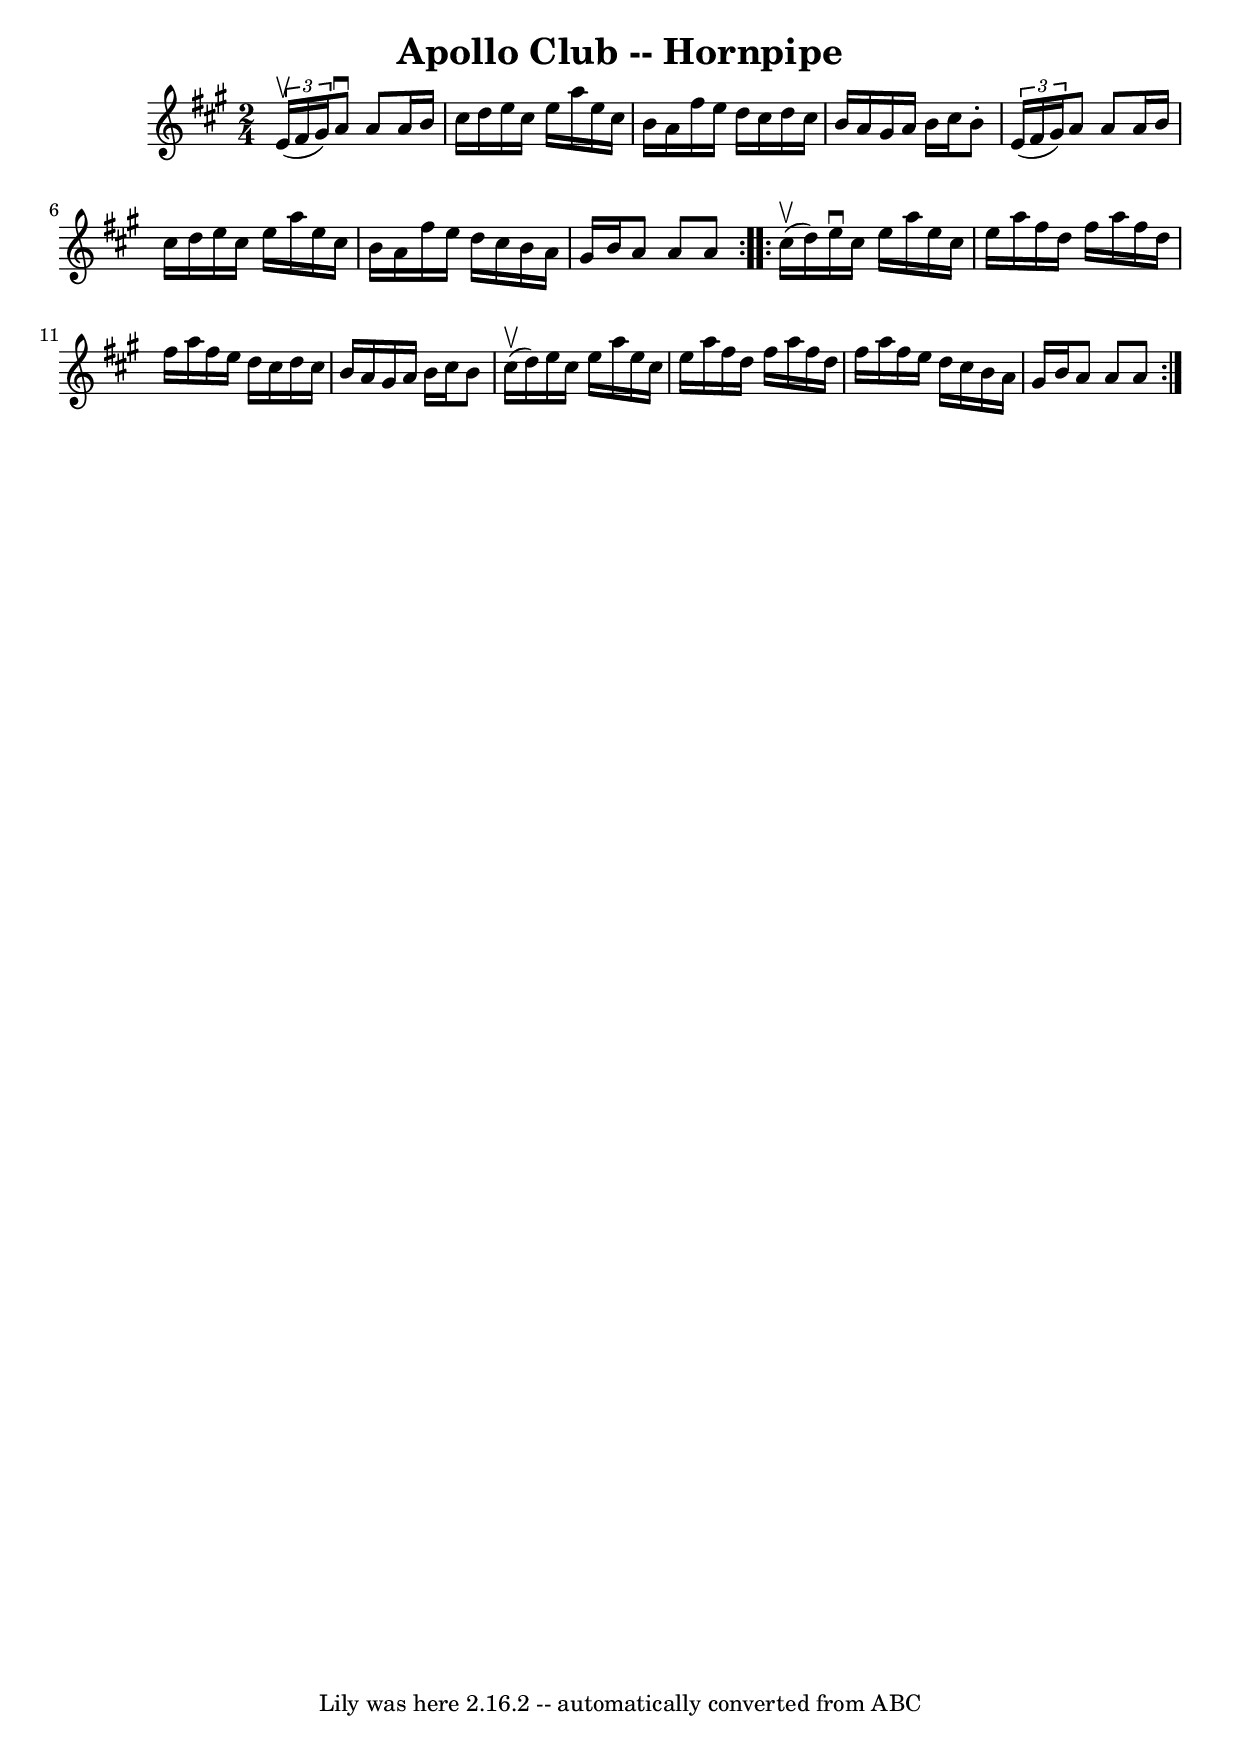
\version "2.7.40"
\include "Mammoth.ily"
\header {
	book = "Cole's 1000 Fiddle Tunes"
	crossRefNumber = "1"
	footnotes = ""
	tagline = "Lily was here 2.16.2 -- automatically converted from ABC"
	title = "Apollo Club -- Hornpipe"
}
voicedefault =  {
\set Score.defaultBarType = "empty"

\repeat volta 2 {
\time 2/4 \key a \major   \times 2/3 { e'16 (^\upbow fis'16 gis'16) 
} |
 a'8^\downbow a'8 a'16 b'16 cis''16 d''16  |
  
 e''16 cis''16 e''16 a''16 e''16 cis''16 b'16 a'16  
|
 fis''16 e''16 d''16 cis''16 d''16 cis''16 b'16    
a'16  |
 gis'16 a'16 b'16 cis''16 b'8 -.   \times 2/3 {   
e'16 (fis'16 gis'16) } |
 a'8 a'8 a'16 b'16    
cis''16 d''16  |
 e''16 cis''16 e''16 a''16 e''16    
cis''16 b'16 a'16  |
 fis''16 e''16 d''16 cis''16    
b'16 a'16 gis'16 b'16  |
 a'8 a'8 a'8  }     
\repeat volta 2 { cis''16 (^\upbow d''16) |
 e''16^\downbow   
cis''16 e''16 a''16 e''16 cis''16 e''16 a''16  |
   
fis''16 d''16 fis''16 a''16 fis''16 d''16 fis''16 a''16  
|
 fis''16 e''16 d''16 cis''16 d''16 cis''16 b'16    
a'16  |
 gis'16 a'16 b'16 cis''16 b'8 cis''16 (^\upbow 
 d''16) |
 e''16 cis''16 e''16 a''16 e''16 cis''16 
 e''16 a''16  |
 fis''16 d''16 fis''16 a''16 fis''16   
 d''16 fis''16 a''16  |
 fis''16 e''16 d''16 cis''16    
b'16 a'16 gis'16 b'16  |
 a'8 a'8 a'8  }   
}

\score{
    <<

	\context Staff="default"
	{
	    \voicedefault 
	}

    >>
	\layout {
	}
	\midi {}
}
